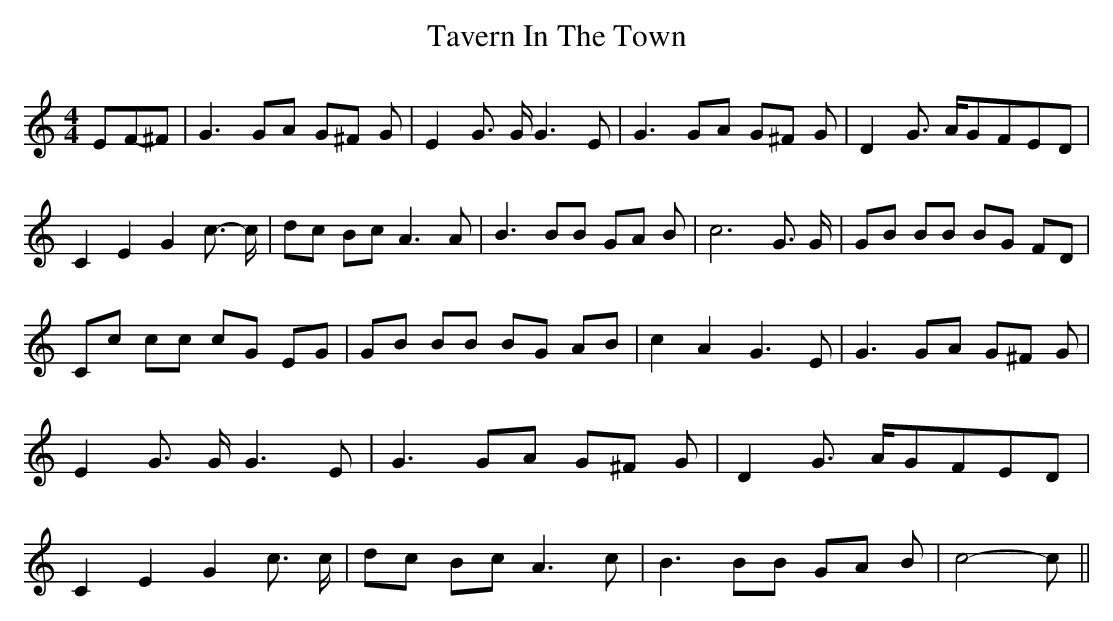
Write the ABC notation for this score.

X:1
T:Tavern In The Town
M:4/4
L:1/8
K:C
E-F-^F| G3 GA G^F G| E2 G3/2 G/2 G3 E| G3 GA G^F G| D2 G3/2 A/2G-FE-D|\
C2 E2 G2 c3/2- c/2| dc Bc A3 A| B3 BB GA B| c6 G3/2 G/2| GB BB BG FD|\
Cc cc cG EG| GB BB BG AB| c2 A2 G3 E| G3 GA G^F G| E2 G3/2 G/2 G3 E|\
G3 GA G^F G| D2 G3/2 A/2G-FE-D| C2 E2 G2 c3/2 c/2| dc Bc A3 c| B3 BB GA B|\
c4- c||
